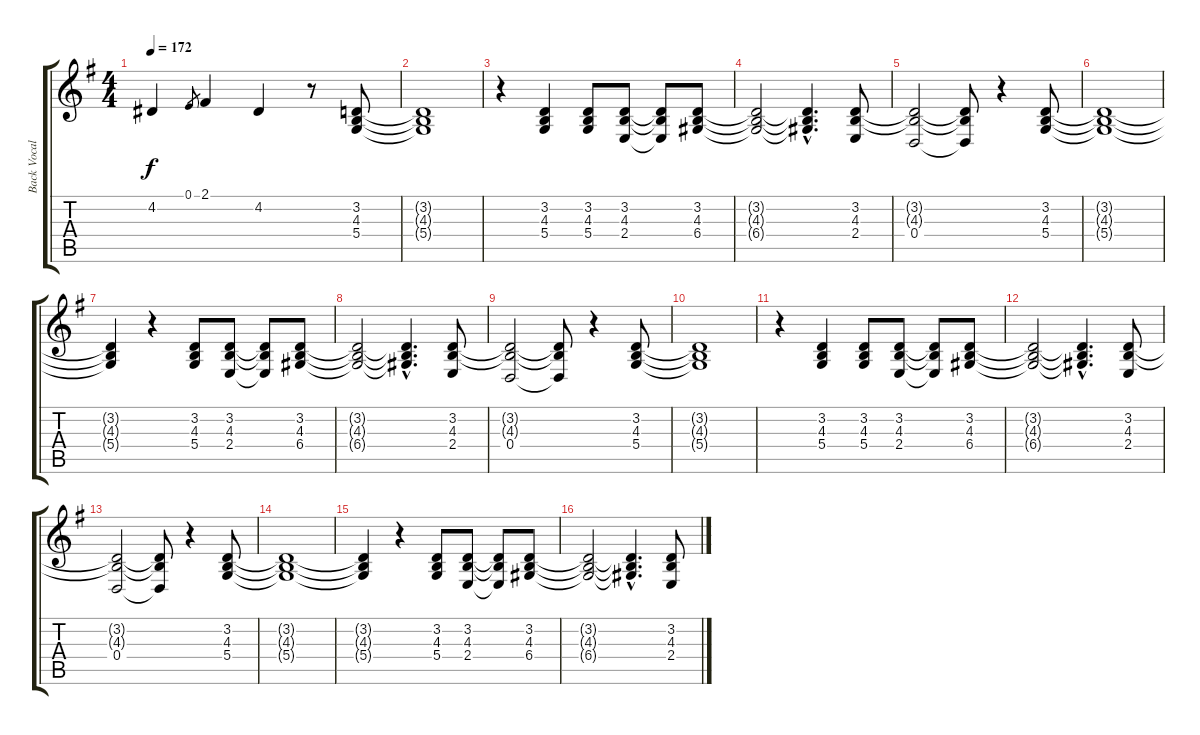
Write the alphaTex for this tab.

\track ("Back Vocals [Duff, Dave, Matt]" "Back Vocal") {instrument lead2sawtooth}
\staff {score tabs}
\tuning (E4 B3 G3 D3 A2 E2) {hide}
\ts (4 4)
\tempo 172
\clef g2
\ks g
4.2.4{dy f} 0.1.8{gr} 2.1.4 4.2.4 r.8 (3.2 4.3 5.4).8 |
(3.2{t} 4.3{t} 5.4{t}).1 |
r.4 (3.2 4.3 5.4).4 (3.2 4.3 5.4).8 (3.2 4.3 2.4).8 (3.2{t} 4.3{t} 2.4{t}).8 (3.2 4.3 6.4).8 |
(3.2{t} 4.3{t} 6.4{t}).2 (3.2{hac t} 4.3{hac t} 6.4{hac t}).4{d} (3.2 4.3 2.4).8 |
(3.2{t} 4.3{t} 0.4).2 (3.2{t} 4.3{t} 0.4{t}).8 r.4 (3.2 4.3 5.4).8 |
(3.2{t} 4.3{t} 5.4{t}).1 |
(3.2{t} 4.3{t} 5.4{t}).4 r.4 (3.2 4.3 5.4).8 (3.2 4.3 2.4).8 (3.2{t} 4.3{t} 2.4{t}).8 (3.2 4.3 6.4).8 |
(3.2{t} 4.3{t} 6.4{t}).2 (3.2{hac t} 4.3{hac t} 6.4{hac t}).4{d} (3.2 4.3 2.4).8 |
(3.2{t} 4.3{t} 0.4).2 (3.2{t} 4.3{t} 0.4{t}).8 r.4 (3.2 4.3 5.4).8 |
(3.2{t} 4.3{t} 5.4{t}).1 |
r.4 (3.2 4.3 5.4).4 (3.2 4.3 5.4).8 (3.2 4.3 2.4).8 (3.2{t} 4.3{t} 2.4{t}).8 (3.2 4.3 6.4).8 |
(3.2{t} 4.3{t} 6.4{t}).2 (3.2{hac t} 4.3{hac t} 6.4{hac t}).4{d} (3.2 4.3 2.4).8 |
(3.2{t} 4.3{t} 0.4).2 (3.2{t} 4.3{t} 0.4{t}).8 r.4 (3.2 4.3 5.4).8 |
(3.2{t} 4.3{t} 5.4{t}).1 |
(3.2{t} 4.3{t} 5.4{t}).4 r.4 (3.2 4.3 5.4).8 (3.2 4.3 2.4).8 (3.2{t} 4.3{t} 2.4{t}).8 (3.2 4.3 6.4).8 |
(3.2{t} 4.3{t} 6.4{t}).2 (3.2{hac t} 4.3{hac t} 6.4{hac t}).4{d} (3.2 4.3 2.4).8
